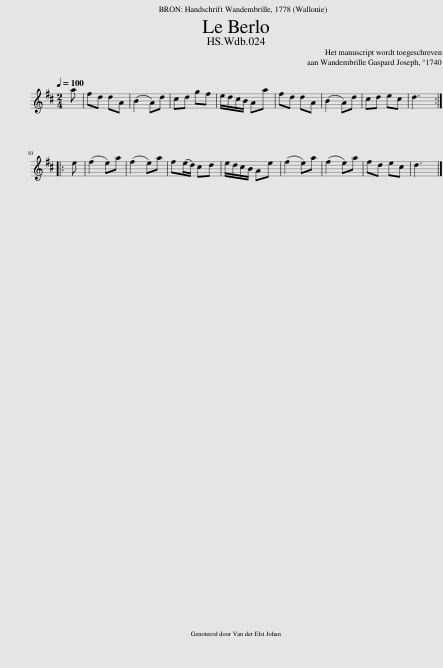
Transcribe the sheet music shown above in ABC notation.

X:1
L:1/8
Q:1/4=100
M:2/4
I:linebreak $
K:D
V:1 treble
V:1
 a | fd dA | (B2 A)d | cd gf | e/d/c/B/ Aa | %5
 fd dA | (B2 A)d | cd ec | d3 ::$ e | %10
 (f2 e)a | (f2 e)a | f(e/d/) cd | e/d/c/B/ Ae | (f2 e)a | %15
 (f2 e)a | fd ec | d3 |] %18
